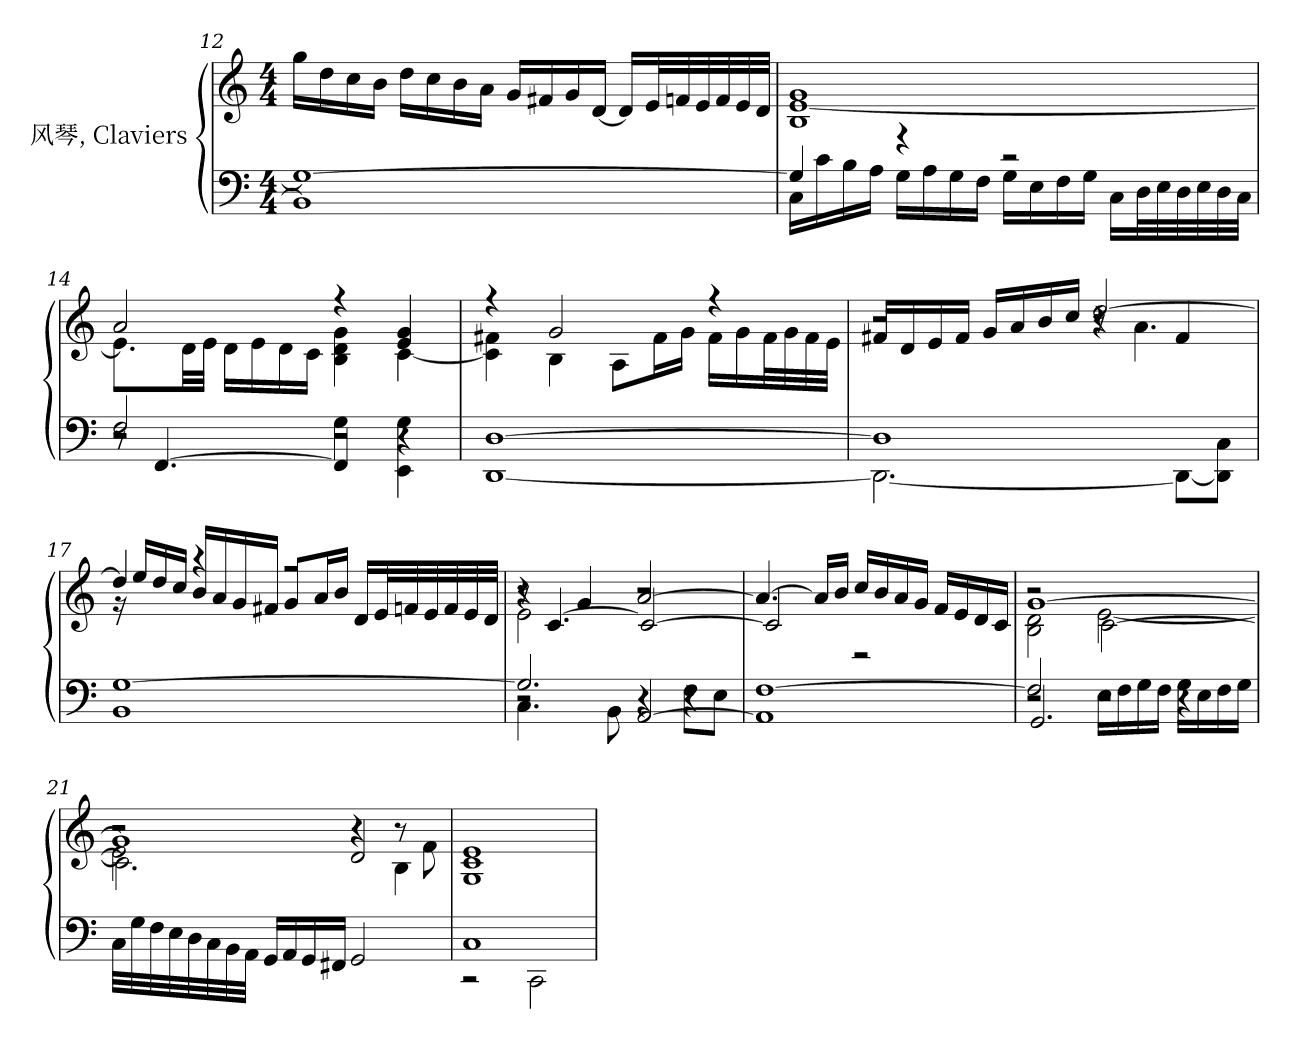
**kern	**kern
*part1	*part1
*staff2	*staff1
*I"风琴, Claviers	*
!!LO:LB:g=z
*clefF4	*clefG2
*k[]	*k[]
*M4/4	*M4/4
=12	=12
*^	*
1G_	1BB]	16gg\LL
.	.	16dd\
.	.	16cc\
.	.	16b\JJ
.	.	16dd\LL
.	.	16cc\
.	.	16b\
.	.	16a\JJ
.	.	16g/LL
.	.	16f#X/
.	.	16g/
.	.	[16d/JJ
.	.	16d/LL]
.	.	32e/L
.	.	32fn/
.	.	32e/
.	.	32f/
.	.	32e/
.	.	32d/JJJ
=13	=13	=13
*	*	*^
4G/]	16C\LL	1B 1g	[1e
.	16c\	.	.
.	16B\	.	.
.	16A\JJ	.	.
4r	16G\LL	.	.
.	16A\	.	.
.	16G\	.	.
.	16F\JJ	.	.
2r	16G\LL	.	.
.	16E\	.	.
.	16F\	.	.
.	16G\JJ	.	.
.	16C\LL	.	.
.	32D\L	.	.
.	32E\	.	.
.	32D\	.	.
.	32E\	.	.
.	32D\	.	.
.	32C\JJJ	.	.
!!LO:LB:g=z	!!
=14	=14	=14	=14
*	*^	*	*
2F/	2r	8r	2a/	8.e\L]
.	.	[4.FF/	.	.
.	.	.	.	32d\LL
.	.	.	.	32e\JJJ
.	.	.	.	16d\LL
.	.	.	.	16e\
.	.	.	.	16d\
.	.	.	.	16c\JJ
2r	4G\	4FF/]	4r	4B\ 4d\ 4g\
.	4EE\ 4G\	4r	4e/ 4g/	[4c\
*	*v	*v	*	*
=15	=15	=15	=15
[1D	[1DD	4r	4c\] 4f#X\
.	.	2g/	4B\
.	.	.	8A\L
.	.	.	16f#\L
.	.	.	16g\JJ
.	.	4r	16f#\LL
.	.	.	16g\
.	.	.	32f#\L
.	.	.	32g\
.	.	.	32f#\
.	.	.	32e\JJJ
=16	=16	=16	=16
*	*	*	*^
1D]	2.DD\_	2r	2r	16f#X/LL
.	.	.	.	16d/
.	.	.	.	16e/
.	.	.	.	16f#/JJ
.	.	.	.	16g/LL
.	.	.	.	16a/
.	.	.	.	16b/
.	.	.	.	16cc/JJ
.	.	[2dd/	8r	4r
.	.	.	4.a\	.
.	8DD\L_	.	.	4f#/
.	8DD\] 8C\J	.	.	.
*	*	*	*v	*v
!!LO:PB:g=z
=17	=17	=17	=17
[1G	1BB	4dd/]	16r
.	.	.	16ee/LL
.	.	.	16dd/
.	.	.	16cc/JJ
.	.	4r	16b/LL
.	.	.	16a/
.	.	.	16g/
.	.	.	16f#X/JJ
.	.	2r	8g/L
.	.	.	16a/L
.	.	.	16b/JJ
.	.	.	16d/LL
.	.	.	32e/L
.	.	.	32fn/
.	.	.	32e/
.	.	.	32f/
.	.	.	32e/
.	.	.	32d/JJJ
=18	=18	=18	=18
*	*^	*	*^
2.G/]	4.C\	2r	4r	2e\	8r
.	.	.	.	.	[4.c/
.	.	.	4g/	.	.
.	8BB\	.	.	.	.
.	4r	[2AA/	[2a/	2r	2c/_
4r	8F\L	.	.	.	.
.	8E\J	.	.	.	.
*	*v	*v	*	*	*
*	*	*	*v	*v
=19	=19	=19	=19
[1F	1AA]	4.a/_	2c/]
.	.	16a/LL]	.
.	.	16b/JJ	.
.	.	16cc/LL	2r
.	.	16b/	.
.	.	16a/	.
.	.	16g/JJ	.
.	.	16f/LL	.
.	.	16e/	.
.	.	16d/	.
.	.	16c/JJ	.
*v	*v	*	*
*	*v	*v
!!LO:LB:g=z
=20	=20
*	*MM67
*^	*^
*	*^	*	*^
2F/]	2r	2.GG/	[1g	2B\ 2d\	2r
2r	16E\LL	.	.	[2e\	[2c\
.	16F\	.	.	.	.
.	16G\	.	.	.	.
.	16F\JJ	.	.	.	.
.	16G\LL	4r	.	.	.
.	16E\	.	.	.	.
.	16F\	.	.	.	.
.	16G\JJ	.	.	.	.
*v	*v	*v	*	*	*
*	*v	*v	*v
=21	=21
*	*MM62
*	*^
*	*	*^
*	*	*	*^
32C\LLL	1g]	2e\]	2r	2.c\]
32G\	.	.	.	.
32F\	.	.	.	.
32E\	.	.	.	.
32D\	.	.	.	.
32C\	.	.	.	.
32BB\	.	.	.	.
32AA\JJJ	.	.	.	.
16GG/LL	.	.	.	.
16AA/	.	.	.	.
16GG/	.	.	.	.
16FF#X/JJ	.	.	.	.
2GG/	.	4r	2d/	.
.	.	8r	.	4B\
.	.	8f\	.	.
*	*v	*v	*v	*v
=22	=22
*^	*
1C	2r	1G 1c 1e
.	2CC\	.
*v	*v	*
=	=
*-	*-
